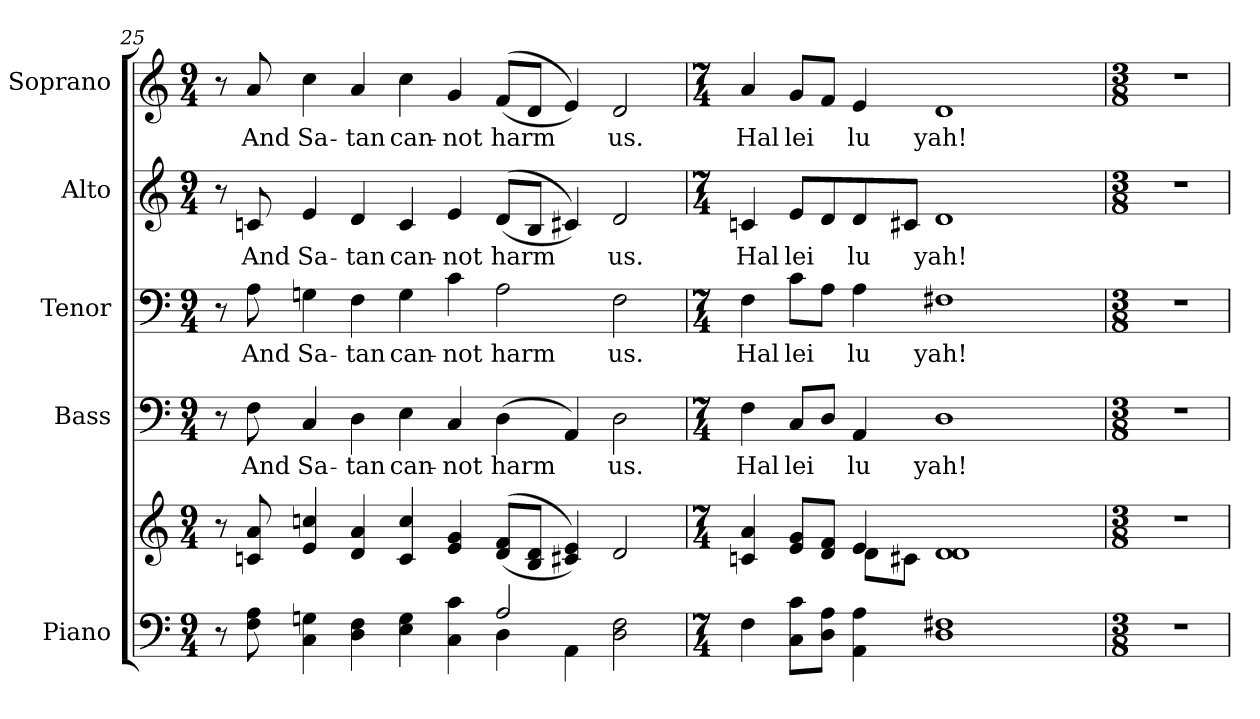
**kern	**kern	**kern	**text	**kern	**text	**kern	**text	**kern	**text
*part5	*part5	*part4	*part4	*part3	*part3	*part2	*part2	*part1	*part1
*staff6	*staff5	*staff4	*staff4	*staff3	*staff3	*staff2	*staff2	*staff1	*staff1
*I"Piano	*	*I"Bass	*	*I"Tenor	*	*I"Alto	*	*I"Soprano	*
*I'Pno.	*	*I'B.	*	*I'T.	*	*I'A.	*	*I'S.	*
!!LO:PB:g=z
*clefF4	*clefG2	*clefF4	*	*clefF4	*	*clefG2	*	*clefG2	*
*k[]	*k[]	*k[]	*	*k[]	*	*k[]	*	*k[]	*
*C:	*C:	*C:	*	*C:	*	*C:	*	*C:	*
*M9/4	*M9/4	*M9/4	*	*M9/4	*	*M9/4	*	*M9/4	*
=25	=25	=25	=25	=25	=25	=25	=25	=25	=25
*^	*	*	*	*	*	*	*	*	*
8r	4ryy	8r	8r	.	8r	.	8r	.	8r	.
!	!	!	!	!LO:LY:b:color=#000000	!	!	!	!	!	!
!	!	!	!	!	!	!LO:LY:b:color=#000000	!	!	!	!
!	!	!	!	!	!	!	!	!LO:LY:b:color=#000000	!	!
!	!	!	!	!	!	!	!	!	!	!LO:LY:b:color=#000000
8Fi\ 8Ai	.	8cni/ 8ai	8Fi\	And	8Ai\	And	8cni/	And	8ai/	And
!	!	!	!	!LO:LY:b:color=#000000	!	!	!	!	!	!
!	!	!	!	!	!	!LO:LY:b:color=#000000	!	!	!	!
!	!	!	!	!	!	!	!	!LO:LY:b:color=#000000	!	!
!	!	!	!	!	!	!	!	!	!	!LO:LY:b:color=#000000
4Ci\ 4Gni	1ryy	4ei/ 4ccni	4Ci/	Sa-	4Gni\	Sa-	4ei/	Sa-	4cci\	Sa-
!	!	!	!	!LO:LY:b:color=#000000	!	!	!	!	!	!
!	!	!	!	!	!	!LO:LY:b:color=#000000	!	!	!	!
!	!	!	!	!	!	!	!	!LO:LY:b:color=#000000	!	!
!	!	!	!	!	!	!	!	!	!	!LO:LY:b:color=#000000
4Di\ 4Fi	.	4di/ 4ai	4Di\	-tan	4Fi\	-tan	4di/	-tan	4ai/	-tan
!	!	!	!	!LO:LY:b:color=#000000	!	!	!	!	!	!
!	!	!	!	!	!	!LO:LY:b:color=#000000	!	!	!	!
!	!	!	!	!	!	!	!	!LO:LY:b:color=#000000	!	!
!	!	!	!	!	!	!	!	!	!	!LO:LY:b:color=#000000
4Ei\ 4Gi	.	4ci/ 4cci	4Ei\	can-	4Gi\	can-	4ci/	can-	4cci\	can-
!	!	!	!	!LO:LY:b:color=#000000	!	!	!	!	!	!
!	!	!	!	!	!	!LO:LY:b:color=#000000	!	!	!	!
!	!	!	!	!	!	!	!	!LO:LY:b:color=#000000	!	!
!	!	!	!	!	!	!	!	!	!	!LO:LY:b:color=#000000
4Ci\ 4ci	.	4ei/ 4gi	4Ci/	-not	4ci\	-not	4ei/	-not	4gi/	-not
!	!	!	!	!LO:LY:b:color=#000000	!	!	!	!	!	!
!	!	!	!	!	!	!LO:LY:b:color=#000000	!	!	!	!
!	!	!	!	!	!	!	!	!LO:LY:b:color=#000000	!	!
!	!	!	!	!	!	!	!	!	!	!LO:LY:b:color=#000000
2Ai/	4Di\	((8di/ 8fiL	(4Di\	harm	2Ai\	harm	((8di/L	harm	((8fi/L	harm
.	.	8Bi/ 8diJ	.	.	.	.	8Bi/J	.	8di/J	.
.	4AAi\	4c#Xi/ 4ei))	4AAi/)	.	.	.	4c#Xi/))	.	4ei/))	.
!	!	!	!	!LO:LY:b:color=#000000	!	!	!	!	!	!
!	!	!	!	!	!	!LO:LY:b:color=#000000	!	!	!	!
!	!	!	!	!	!	!	!	!LO:LY:b:color=#000000	!	!
!	!	!	!	!	!	!	!	!	!	!LO:LY:b:color=#000000
2Di\ 2Fi	2ryy	2di/	2Di\	us.	2Fi\	us.	2di/	us.	2di/	us.
*v	*v	*	*	*	*	*	*	*	*	*
!!LO:PB:g=z
=26	=26	=26	=26	=26	=26	=26	=26	=26	=26
*M7/4	*M7/4	*M7/4	*	*M7/4	*	*M7/4	*	*M7/4	*
*	*^	*	*	*	*	*	*	*	*
*^	*	*	*	*	*	*	*	*	*	*
!	!	!	!	!	!LO:LY:b:color=#000000	!	!	!	!	!	!
*v	*v	*	*	*	*	*	*	*	*	*	*
*^	*	*	*	*	*	*	*	*	*	*
!	!	!	!	!	!	!	!LO:LY:b:color=#000000	!	!	!	!
*v	*v	*	*	*	*	*	*	*	*	*	*
*^	*	*	*	*	*	*	*	*	*	*
!	!	!	!	!	!	!	!	!	!LO:LY:b:color=#000000	!	!
*v	*v	*	*	*	*	*	*	*	*	*	*
*^	*	*	*	*	*	*	*	*	*	*
!	!	!	!	!	!	!	!	!	!	!	!LO:LY:b:color=#000000
*v	*v	*	*	*	*	*	*	*	*	*	*
4Fi\	4cni/ 4ai	2ryy	4Fi\	Hal	4Fi\	Hal	4cni/	Hal	4ai/	Hal
!	!	!	!	!LO:LY:b:color=#000000	!	!	!	!	!	!
!	!	!	!	!	!	!LO:LY:b:color=#000000	!	!	!	!
!	!	!	!	!	!	!	!	!LO:LY:b:color=#000000	!	!
!	!	!	!	!	!	!	!	!	!	!LO:LY:b:color=#000000
8Ci\ 8ciL	8ei/ 8giL	.	8Ci/L	lei	8ci\L	lei	8ei/L	lei	8gi/L	lei
8Di\ 8AiJ	8di/ 8fiJ	.	8Di/J	.	8Ai\J	.	8di/	.	8fi/J	.
!	!	!	!	!LO:LY:b:color=#000000	!	!	!	!	!	!
!	!	!	!	!	!	!LO:LY:b:color=#000000	!	!	!	!
!	!	!	!	!	!	!	!	!LO:LY:b:color=#000000	!	!
!	!	!	!	!	!	!	!	!	!	!LO:LY:b:color=#000000
4AAi\ 4Ai	4ei/	8di\L	4AAi/	lu	4Ai\	lu	8di/	lu	4ei/	lu
.	.	8c#Xi\J	.	.	.	.	8c#Xi/J	.	.	.
!	!	!	!	!LO:LY:b:color=#000000	!	!	!	!	!	!
!	!	!	!	!	!	!LO:LY:b:color=#000000	!	!	!	!
!	!	!	!	!	!	!	!	!LO:LY:b:color=#000000	!	!
!	!	!	!	!	!	!	!	!	!	!LO:LY:b:color=#000000
1Di 1F#Xi	1di 1di	4ryy	1Di	yah!	1F#Xi	yah!	1di	yah!	1di	yah!
.	.	2ryy	.	.	.	.	.	.	.	.
.	.	4ryy	.	.	.	.	.	.	.	.
*	*v	*v	*	*	*	*	*	*	*	*
!!LO:PB:g=z
=27	=27	=27	=27	=27	=27	=27	=27	=27	=27
*M3/8	*M3/8	*M3/8	*	*M3/8	*	*M3/8	*	*M3/8	*
*	*^	*	*	*	*	*	*	*	*
!LO:N:vis=1	!LO:N:vis=1	!	!LO:N:vis=1	!	!LO:N:vis=1	!	!LO:N:vis=1	!	!LO:N:vis=1	!
*	*v	*v	*	*	*	*	*	*	*	*
4.r	4.r	4.r	.	4.r	.	4.r	.	4.r	.
=	=	=	=	=	=	=	=	=	=
*-	*-	*-	*-	*-	*-	*-	*-	*-	*-
